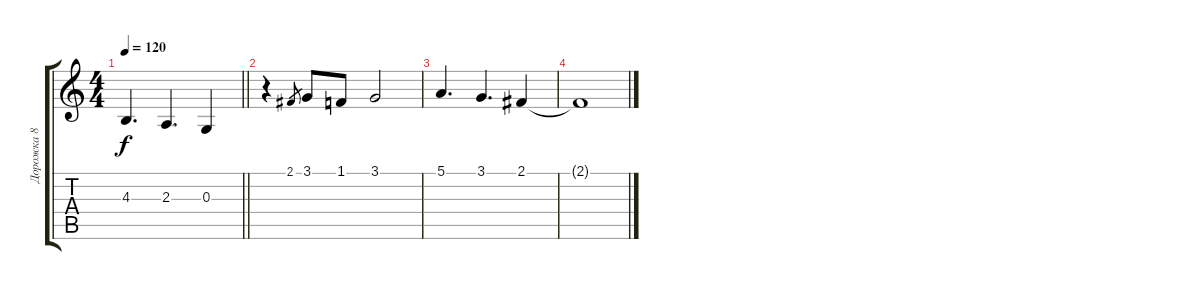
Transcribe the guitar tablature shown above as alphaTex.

\track ("Дорожка 8" "Дорожка 8") {instrument violin}
\staff {score tabs}
\tuning (E4 B3 G3 D3 A2 E2) {hide}
\ts (4 4)
\tempo 120
\clef g2
\barLineRight lightlight
\ks c
4.3.4{d dy f} 2.3.4{d} 0.3.4 |
r.4 2.1.8{gr} 3.1.8 1.1.8 3.1.2 |
5.1.4{d} 3.1.4{d} 2.1.4 |
2.1{t}.1
